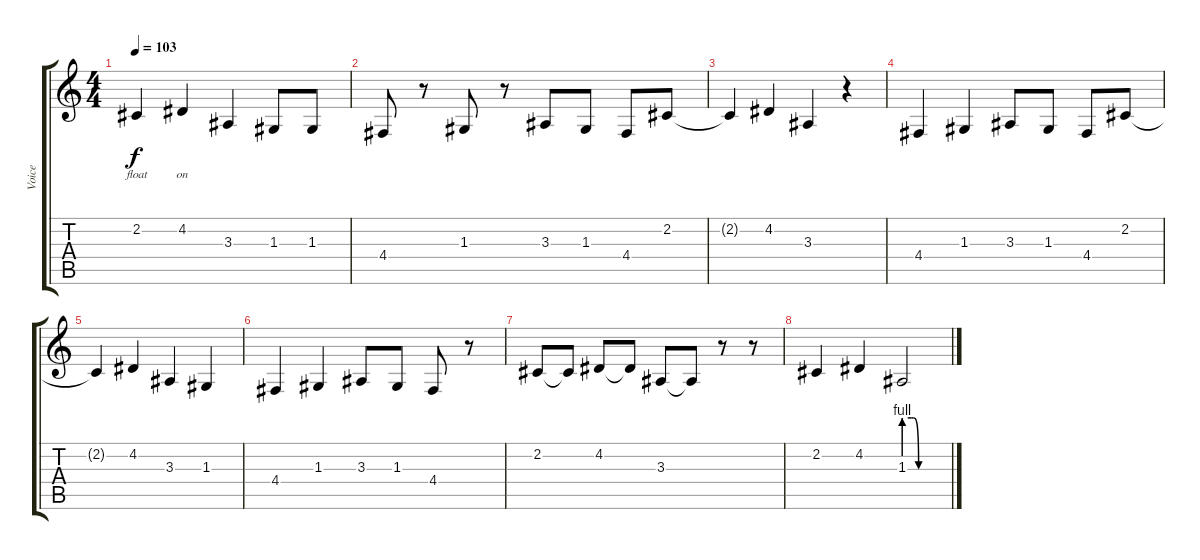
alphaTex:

\track ("Voice" "Voice") {instrument altosax}
\staff {score tabs}
\tuning (E4 B3 G3 D3 A2 E2) {hide}
\ts (4 4)
\tempo 103
\clef g2
\ks c
2.2{t}.4{lyrics (0 "float") lyrics (1 "") lyrics (2 "") lyrics (3 "") lyrics (4 "") dy f} 4.2.4{lyrics (0 "on") lyrics (1 "") lyrics (2 "") lyrics (3 "") lyrics (4 "")} 3.3.4 1.3.8 1.3.8 |
4.4.8 r.8 1.3.8 r.8 3.3.8 1.3.8 4.4.8 2.2.8 |
2.2{t}.4 4.2.4 3.3.4 r.4 |
4.4.4 1.3.4 3.3.8 1.3.8 4.4.8 2.2.8 |
2.2{t}.4 4.2.4 3.3.4 1.3.4 |
4.4.4 1.3.4 3.3.8 1.3.8 4.4.8 r.8 |
2.2.8 2.2{t}.8 4.2.8 4.2{t}.8 3.3.8 3.3{t}.8 r.8 r.8 |
2.2.4 4.2.4 1.3{be (custom 0 4 10 4 13 4 20 0 25 0 29 0 40 0 60 0)}.2
